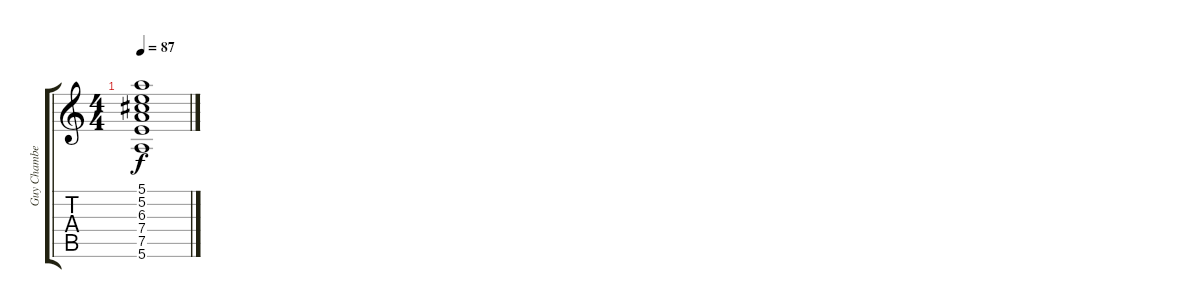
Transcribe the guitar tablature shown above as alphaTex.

\track ("Guy Chambers" "Guy Chambe") {instrument overdrivenguitar}
\staff {score tabs}
\tuning (E4 B3 G3 D3 A2 E2) {hide}
\ts (4 4)
\tempo 87
\clef g2
\ks c
(5.1{t} 5.2{t} 6.3{t} 7.4{t} 7.5{t} 5.6{t}).1{dy f}
